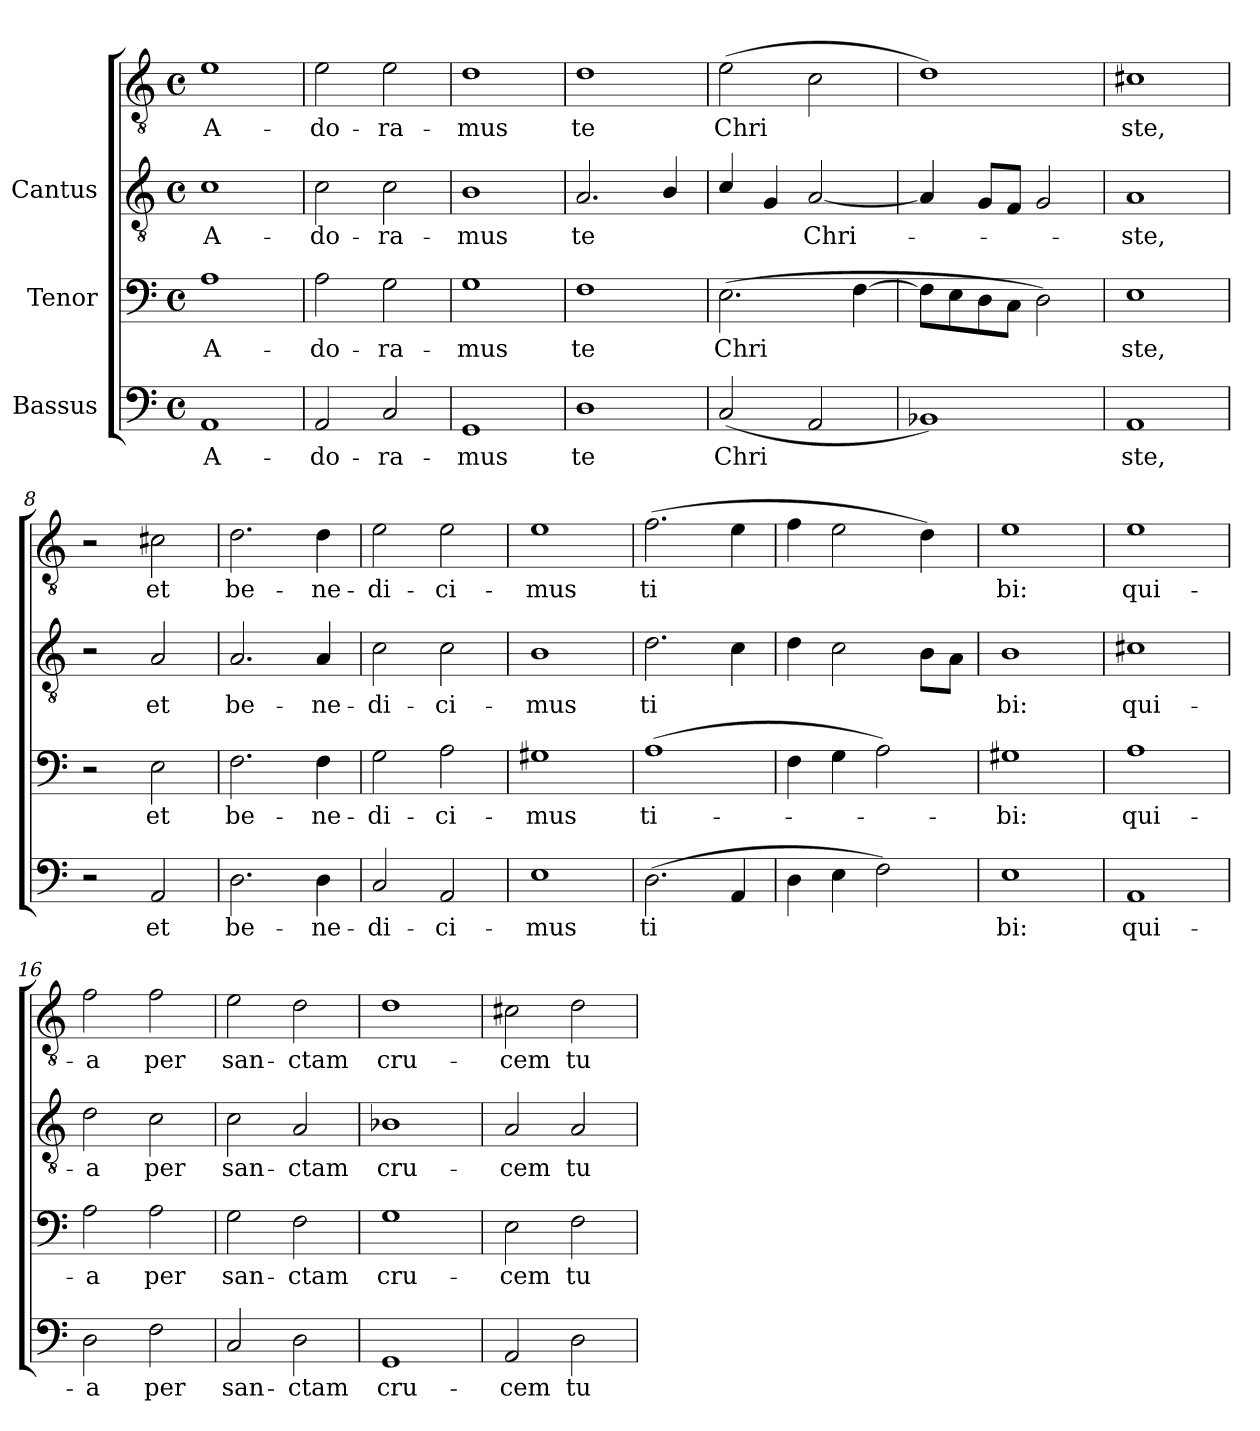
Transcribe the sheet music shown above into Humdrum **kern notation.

**kern	**text	**kern	**text	**kern	**text	**kern	**text
*part3	*part3	*part2	*part2	*part1	*part1	*part1	*part1
*staff4	*staff4	*staff3	*staff3	*staff2	*staff2	*staff1	*staff1
*I"Bassus	*	*I"Tenor	*	*I"Cantus	*	*	*
!!LO:PB:g=z
*stria5	*	*stria5	*	*stria5	*	*stria5	*
*clefF4	*	*clefF4	*	*clefGv2	*	*clefGv2	*
*M4/4	*	*M4/4	*	*M4/4	*	*M4/4	*
*met(c)	*	*met(c)	*	*met(c)	*	*met(c)	*
*MM144	*	*MM144	*	*MM144	*	*MM144	*
=1	=1	=1	=1	=1	=1	=1	=1
!	!LO:LY:b:cj	!	!LO:LY:b:cj	!	!LO:LY:b:cj	!	!LO:LY:b:cj
1AA	A-	1A	A-	1c	-A-	1e	A-
=2	=2	=2	=2	=2	=2	=2	=2
!	!LO:LY:b:cj	!	!LO:LY:b:cj	!	!LO:LY:b:cj	!	!LO:LY:b:cj
2AA/	-do-	2A\	-do-	2c\	-do-	2e\	-do-
!	!LO:LY:b:cj	!	!LO:LY:b:cj	!	!LO:LY:b:cj	!	!LO:LY:b:cj
2C/	-ra-	2G\	-ra-	2c\	-ra-	2e\	-ra-
=3	=3	=3	=3	=3	=3	=3	=3
!	!LO:LY:b:cj	!	!LO:LY:b:cj	!	!LO:LY:b:cj	!	!LO:LY:b:cj
1GG	-mus	1G	-mus	1B	mus	1d	-mus
=4	=4	=4	=4	=4	=4	=4	=4
!	!LO:LY:b:cj	!	!LO:LY:b:cj	!	!LO:LY:b:cj	!	!LO:LY:b:cj
1D	te	1F	te	2.A/	te	1d	te
!	!	!	!	!	!LO:LY:b:cj	!	!
.	.	.	.	4B/	.	.	.
=5	=5	=5	=5	=5	=5	=5	=5
!	!LO:LY:b:cj	!	!LO:LY:b:cj	!	!LO:LY:b:cj	!	!LO:LY:b:cj
(<2C/	Chri-	(>2.E\	Chri-	4c/	-	(>2e\	Chri-
!	!	!	!	!	!LO:LY:b:cj	!	!
.	.	.	.	4G/	.	.	.
!	!LO:LY:b:cj	!	!	!	!LO:LY:b:cj	!	!LO:LY:b:cj
2AA/	--	.	.	[<2A/	Chri-	2c\	--
!	!	!	!LO:LY:b:cj	!	!	!	!
.	.	[>4F\	--	.	.	.	.
=6	=6	=6	=6	=6	=6	=6	=6
1BB-X)	.	8F\L]	.	4A/]	.	1d)	.
.	.	8E\	.	.	.	.	.
.	.	8D\	.	8G/L	.	.	.
.	.	8C\J	.	8F/J	.	.	.
.	.	2D\)	.	2G/	.	.	.
=7	=7	=7	=7	=7	=7	=7	=7
!	!LO:LY:b:cj	!	!LO:LY:b:cj	!	!LO:LY:b:cj	!	!LO:LY:b:cj
1AA	-ste,	1E	-ste,	1A	ste,	1c#X	-ste,
!!LO:LB:g=z
=8	=8	=8	=8	=8	=8	=8	=8
2r	.	2r	.	2r	.	2r	.
!	!LO:LY:b:cj	!	!LO:LY:b:cj	!	!LO:LY:b:cj	!	!LO:LY:b:cj
2AA/	et	2E\	et	2A/	et	2c#X\	et
=9	=9	=9	=9	=9	=9	=9	=9
!	!LO:LY:b:cj	!	!LO:LY:b:cj	!	!LO:LY:b:cj	!	!LO:LY:b:cj
2.D\	be-	2.F\	be-	2.A/	-be-	2.d\	be-
!	!LO:LY:b:cj	!	!LO:LY:b:cj	!	!LO:LY:b:cj	!	!LO:LY:b:cj
4D\	-ne-	4F\	-ne-	4A/	-ne-	4d\	-ne-
=10	=10	=10	=10	=10	=10	=10	=10
!	!LO:LY:b:cj	!	!LO:LY:b:cj	!	!LO:LY:b:cj	!	!LO:LY:b:cj
2C/	-di-	2G\	-di-	2c\	-di-	2e\	-di-
!	!LO:LY:b:cj	!	!LO:LY:b:cj	!	!LO:LY:b:cj	!	!LO:LY:b:cj
2AA/	-ci-	2A\	-ci-	2c\	-ci-	2e\	-ci-
=11	=11	=11	=11	=11	=11	=11	=11
!	!LO:LY:b:cj	!	!LO:LY:b:cj	!	!LO:LY:b:cj	!	!LO:LY:b:cj
1E	-mus	1G#X	-mus	1B	mus	1e	-mus
=12	=12	=12	=12	=12	=12	=12	=12
!	!LO:LY:b:cj	!	!LO:LY:b:cj	!	!LO:LY:b:cj	!	!LO:LY:b:cj
(>2.D\	ti-	(>1A	ti-	2.d\	-ti-	(>2.f\	ti-
!	!LO:LY:b:cj	!	!	!	!LO:LY:b:cj	!	!LO:LY:b:cj
4AA/	--	.	.	4c\	--	4e\	--
=13	=13	=13	=13	=13	=13	=13	=13
4D\	.	4F\	.	4d\	.	4f\	.
4E\	.	4G\	.	2c\	.	2e\	.
2F\)	.	2A\)	.	.	.	.	.
.	.	.	.	8B\L	.	4d\)	.
.	.	.	.	8A\J	.	.	.
=14	=14	=14	=14	=14	=14	=14	=14
!	!LO:LY:b:cj	!	!LO:LY:b:cj	!	!LO:LY:b:cj	!	!LO:LY:b:cj
1E	-bi:	1G#X	-bi:	1B	bi:	1e	-bi:
=15	=15	=15	=15	=15	=15	=15	=15
!	!LO:LY:b:cj	!	!LO:LY:b:cj	!	!LO:LY:b:cj	!	!LO:LY:b:cj
1AA	qui-	1A	qui-	1c#X	-qui-	1e	qui-
!!LO:LB:g=z
=16	=16	=16	=16	=16	=16	=16	=16
!	!LO:LY:b:cj	!	!LO:LY:b:cj	!	!LO:LY:b:cj	!	!LO:LY:b:cj
2D\	-a	2A\	-a	2d\	a	2f\	-a
!	!LO:LY:b:cj	!	!LO:LY:b:cj	!	!LO:LY:b:cj	!	!LO:LY:b:cj
2F\	per	2A\	per	2c\	per	2f\	per
=17	=17	=17	=17	=17	=17	=17	=17
!	!LO:LY:b:cj	!	!LO:LY:b:cj	!	!LO:LY:b:cj	!	!LO:LY:b:cj
2C/	san-	2G\	san-	2c\	san-	2e\	san-
!	!LO:LY:b:cj	!	!LO:LY:b:cj	!	!LO:LY:b:cj	!	!LO:LY:b:cj
2D\	-ctam	2F\	-ctam	2A/	-ctam	2d\	-ctam
=18	=18	=18	=18	=18	=18	=18	=18
!	!LO:LY:b:cj	!	!LO:LY:b:cj	!	!LO:LY:b:cj	!	!LO:LY:b:cj
1GG	cru-	1G	cru-	1B-X	-cru-	1d	cru-
=19	=19	=19	=19	=19	=19	=19	=19
!	!LO:LY:b:cj	!	!LO:LY:b:cj	!	!LO:LY:b:cj	!	!LO:LY:b:cj
2AA/	-cem	2E\	-cem	2A/	-cem	2c#X\	-cem
!	!LO:LY:b:cj	!	!LO:LY:b:cj	!	!LO:LY:b:cj	!	!LO:LY:b:cj
2D\	tu-	2F\	tu-	2A/	tu-	2d\	tu-
=	=	=	=	=	=	=	=
*-	*-	*-	*-	*-	*-	*-	*-
